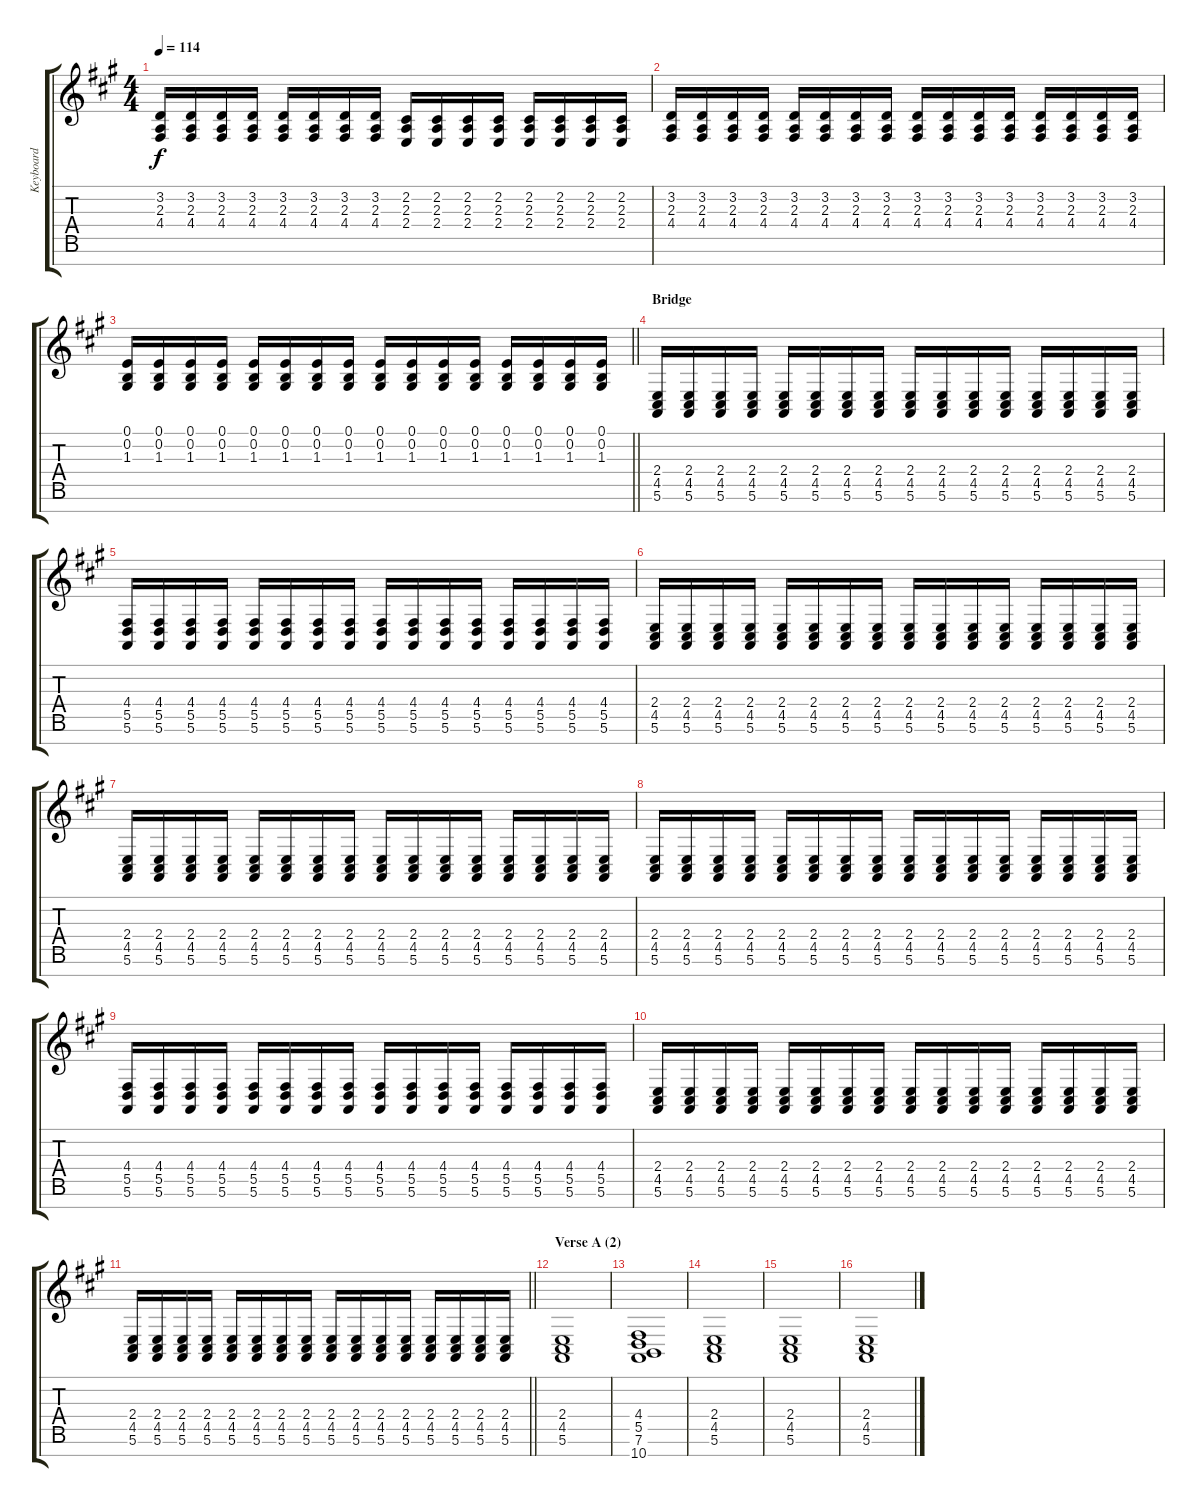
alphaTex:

\track ("Keyboard" "Keyboard") {instrument drawbarorgan}
\staff {score tabs}
\tuning (E4 B3 G3 D3 A2 E2 B1) {hide}
\ts (4 4)
\tempo 114
\clef g2
\ks a
(3.2 2.3 4.4).16{dy f} (3.2 2.3 4.4).16 (3.2 2.3 4.4).16 (3.2 2.3 4.4).16 (3.2 2.3 4.4).16 (3.2 2.3 4.4).16 (3.2 2.3 4.4).16 (3.2 2.3 4.4).16 (2.2 2.3 2.4).16 (2.2 2.3 2.4).16 (2.2 2.3 2.4).16 (2.2 2.3 2.4).16 (2.2 2.3 2.4).16 (2.2 2.3 2.4).16 (2.2 2.3 2.4).16 (2.2 2.3 2.4).16 |
(3.2 2.3 4.4).16 (3.2 2.3 4.4).16 (3.2 2.3 4.4).16 (3.2 2.3 4.4).16 (3.2 2.3 4.4).16 (3.2 2.3 4.4).16 (3.2 2.3 4.4).16 (3.2 2.3 4.4).16 (3.2 2.3 4.4).16 (3.2 2.3 4.4).16 (3.2 2.3 4.4).16 (3.2 2.3 4.4).16 (3.2 2.3 4.4).16 (3.2 2.3 4.4).16 (3.2 2.3 4.4).16 (3.2 2.3 4.4).16 |
\barLineRight lightlight
(0.1 0.2 1.3).16 (0.1 0.2 1.3).16 (0.1 0.2 1.3).16 (0.1 0.2 1.3).16 (0.1 0.2 1.3).16 (0.1 0.2 1.3).16 (0.1 0.2 1.3).16 (0.1 0.2 1.3).16 (0.1 0.2 1.3).16 (0.1 0.2 1.3).16 (0.1 0.2 1.3).16 (0.1 0.2 1.3).16 (0.1 0.2 1.3).16 (0.1 0.2 1.3).16 (0.1 0.2 1.3).16 (0.1 0.2 1.3).16 |
\section ("" "Bridge")
(2.4 4.5 5.6).16 (2.4 4.5 5.6).16 (2.4 4.5 5.6).16 (2.4 4.5 5.6).16 (2.4 4.5 5.6).16 (2.4 4.5 5.6).16 (2.4 4.5 5.6).16 (2.4 4.5 5.6).16 (2.4 4.5 5.6).16 (2.4 4.5 5.6).16 (2.4 4.5 5.6).16 (2.4 4.5 5.6).16 (2.4 4.5 5.6).16 (2.4 4.5 5.6).16 (2.4 4.5 5.6).16 (2.4 4.5 5.6).16 |
(4.4 5.5 5.6).16 (4.4 5.5 5.6).16 (4.4 5.5 5.6).16 (4.4 5.5 5.6).16 (4.4 5.5 5.6).16 (4.4 5.5 5.6).16 (4.4 5.5 5.6).16 (4.4 5.5 5.6).16 (4.4 5.5 5.6).16 (4.4 5.5 5.6).16 (4.4 5.5 5.6).16 (4.4 5.5 5.6).16 (4.4 5.5 5.6).16 (4.4 5.5 5.6).16 (4.4 5.5 5.6).16 (4.4 5.5 5.6).16 |
(2.4 4.5 5.6).16 (2.4 4.5 5.6).16 (2.4 4.5 5.6).16 (2.4 4.5 5.6).16 (2.4 4.5 5.6).16 (2.4 4.5 5.6).16 (2.4 4.5 5.6).16 (2.4 4.5 5.6).16 (2.4 4.5 5.6).16 (2.4 4.5 5.6).16 (2.4 4.5 5.6).16 (2.4 4.5 5.6).16 (2.4 4.5 5.6).16 (2.4 4.5 5.6).16 (2.4 4.5 5.6).16 (2.4 4.5 5.6).16 |
(2.4 4.5 5.6).16 (2.4 4.5 5.6).16 (2.4 4.5 5.6).16 (2.4 4.5 5.6).16 (2.4 4.5 5.6).16 (2.4 4.5 5.6).16 (2.4 4.5 5.6).16 (2.4 4.5 5.6).16 (2.4 4.5 5.6).16 (2.4 4.5 5.6).16 (2.4 4.5 5.6).16 (2.4 4.5 5.6).16 (2.4 4.5 5.6).16 (2.4 4.5 5.6).16 (2.4 4.5 5.6).16 (2.4 4.5 5.6).16 |
(2.4 4.5 5.6).16 (2.4 4.5 5.6).16 (2.4 4.5 5.6).16 (2.4 4.5 5.6).16 (2.4 4.5 5.6).16 (2.4 4.5 5.6).16 (2.4 4.5 5.6).16 (2.4 4.5 5.6).16 (2.4 4.5 5.6).16 (2.4 4.5 5.6).16 (2.4 4.5 5.6).16 (2.4 4.5 5.6).16 (2.4 4.5 5.6).16 (2.4 4.5 5.6).16 (2.4 4.5 5.6).16 (2.4 4.5 5.6).16 |
(4.4 5.5 5.6).16 (4.4 5.5 5.6).16 (4.4 5.5 5.6).16 (4.4 5.5 5.6).16 (4.4 5.5 5.6).16 (4.4 5.5 5.6).16 (4.4 5.5 5.6).16 (4.4 5.5 5.6).16 (4.4 5.5 5.6).16 (4.4 5.5 5.6).16 (4.4 5.5 5.6).16 (4.4 5.5 5.6).16 (4.4 5.5 5.6).16 (4.4 5.5 5.6).16 (4.4 5.5 5.6).16 (4.4 5.5 5.6).16 |
(2.4 4.5 5.6).16 (2.4 4.5 5.6).16 (2.4 4.5 5.6).16 (2.4 4.5 5.6).16 (2.4 4.5 5.6).16 (2.4 4.5 5.6).16 (2.4 4.5 5.6).16 (2.4 4.5 5.6).16 (2.4 4.5 5.6).16 (2.4 4.5 5.6).16 (2.4 4.5 5.6).16 (2.4 4.5 5.6).16 (2.4 4.5 5.6).16 (2.4 4.5 5.6).16 (2.4 4.5 5.6).16 (2.4 4.5 5.6).16 |
\barLineRight lightlight
(2.4 4.5 5.6).16 (2.4 4.5 5.6).16 (2.4 4.5 5.6).16 (2.4 4.5 5.6).16 (2.4 4.5 5.6).16 (2.4 4.5 5.6).16 (2.4 4.5 5.6).16 (2.4 4.5 5.6).16 (2.4 4.5 5.6).16 (2.4 4.5 5.6).16 (2.4 4.5 5.6).16 (2.4 4.5 5.6).16 (2.4 4.5 5.6).16 (2.4 4.5 5.6).16 (2.4 4.5 5.6).16 (2.4 4.5 5.6).16 |
\section ("" "Verse A (2)")
(2.4 4.5 5.6).1 |
(4.4 5.5 7.6 10.7).1 |
(2.4 4.5 5.6).1 |
(2.4 4.5 5.6).1 |
(2.4 4.5 5.6).1
